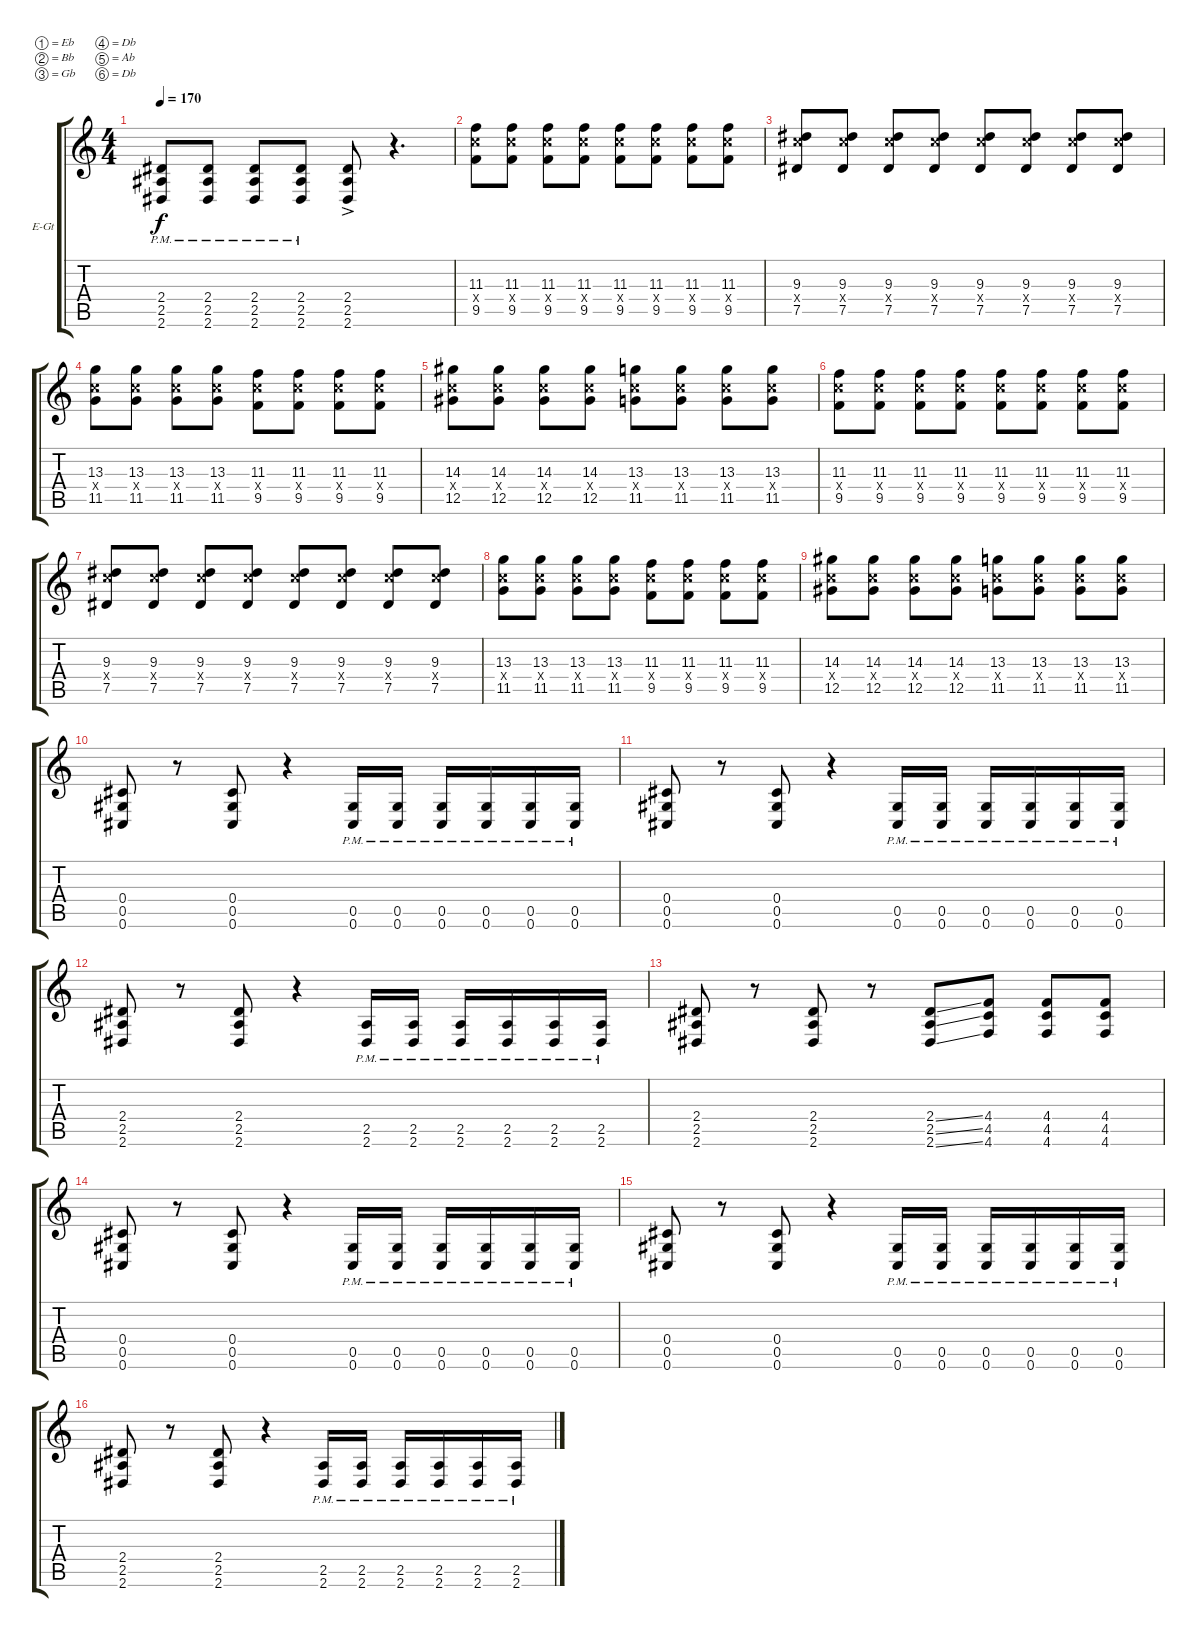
\defaultSystemsLayout 4
\bracketExtendMode groupsimilarinstruments
\firstSystemTrackNameOrientation horizontal
\otherSystemsTrackNameOrientation horizontal
\track ("Lead Guitar" "E-Gt") {instrument overdrivenguitar}
\staff {score tabs}
\tuning (Eb4 Bb3 Gb3 Db3 Ab2 Db2)
\ts (4 4)
\tempo 170
\clef g2
\scale
0.333333
\ks c
(2.4{pm} 2.5{pm} 2.6{pm}).8{dy f} (2.4{pm} 2.5{pm} 2.6{pm}).8 (2.4{pm} 2.5{pm} 2.6{pm}).8 (2.4{pm} 2.5{pm} 2.6{pm}).8 (2.4{ac} 2.5 2.6).8 r.4{d} |
\scale
0.333333 (11.3 11.4{x} 9.5).8 (11.3 11.4{x} 9.5).8 (11.3 11.4{x} 9.5).8 (11.3 11.4{x} 9.5).8 (11.3 11.4{x} 9.5).8 (11.3 11.4{x} 9.5).8 (11.3 11.4{x} 9.5).8 (11.3 11.4{x} 9.5).8 |
\scale
0.333333 (9.3 11.4{x} 7.5).8 (9.3 11.4{x} 7.5).8 (9.3 11.4{x} 7.5).8 (9.3 11.4{x} 7.5).8 (9.3 11.4{x} 7.5).8 (9.3 11.4{x} 7.5).8 (9.3 11.4{x} 7.5).8 (9.3 11.4{x} 7.5).8 |
\scale
0.333333 (13.3 11.4{x} 11.5).8 (13.3 11.4{x} 11.5).8 (13.3 11.4{x} 11.5).8 (13.3 11.4{x} 11.5).8 (11.3 11.4{x} 9.5).8 (11.3 11.4{x} 9.5).8 (11.3 11.4{x} 9.5).8 (11.3 11.4{x} 9.5).8 |
\scale
0.333333 (14.3 11.4{x} 12.5).8 (14.3 11.4{x} 12.5).8 (14.3 11.4{x} 12.5).8 (14.3 11.4{x} 12.5).8 (13.3 11.4{x} 11.5).8 (13.3 11.4{x} 11.5).8 (13.3 11.4{x} 11.5).8 (13.3 11.4{x} 11.5).8 |
\scale
0.333333 (11.3 11.4{x} 9.5).8 (11.3 11.4{x} 9.5).8 (11.3 11.4{x} 9.5).8 (11.3 11.4{x} 9.5).8 (11.3 11.4{x} 9.5).8 (11.3 11.4{x} 9.5).8 (11.3 11.4{x} 9.5).8 (11.3 11.4{x} 9.5).8 |
\scale
0.333333 (9.3 11.4{x} 7.5).8 (9.3 11.4{x} 7.5).8 (9.3 11.4{x} 7.5).8 (9.3 11.4{x} 7.5).8 (9.3 11.4{x} 7.5).8 (9.3 11.4{x} 7.5).8 (9.3 11.4{x} 7.5).8 (9.3 11.4{x} 7.5).8 |
\scale
0.333333 (13.3 11.4{x} 11.5).8 (13.3 11.4{x} 11.5).8 (13.3 11.4{x} 11.5).8 (13.3 11.4{x} 11.5).8 (11.3 11.4{x} 9.5).8 (11.3 11.4{x} 9.5).8 (11.3 11.4{x} 9.5).8 (11.3 11.4{x} 9.5).8 |
\scale
0.333333 (14.3 11.4{x} 12.5).8 (14.3 11.4{x} 12.5).8 (14.3 11.4{x} 12.5).8 (14.3 11.4{x} 12.5).8 (13.3 11.4{x} 11.5).8 (13.3 11.4{x} 11.5).8 (13.3 11.4{x} 11.5).8 (13.3 11.4{x} 11.5).8 |
\scale
0.333333 (0.4 0.5 0.6).8 r.8 (0.4 0.5 0.6).8 r.4 (0.6{pm} 0.5).16 (0.6{pm} 0.5).16 (0.6{pm} 0.5).16 (0.6{pm} 0.5).16 (0.6{pm} 0.5).16 (0.6{pm} 0.5).16 |
\scale
0.333333 (0.4 0.5 0.6).8 r.8 (0.4 0.5 0.6).8 r.4 (0.6{pm} 0.5).16 (0.6{pm} 0.5).16 (0.6{pm} 0.5).16 (0.6{pm} 0.5).16 (0.6{pm} 0.5).16 (0.6{pm} 0.5).16 |
\scale
0.333333 (2.4 2.5 2.6).8 r.8 (2.4 2.5 2.6).8 r.4 (2.6{pm} 2.5).16 (2.6{pm} 2.5).16 (2.6{pm} 2.5).16 (2.6{pm} 2.5).16 (2.6{pm} 2.5).16 (2.6{pm} 2.5).16 |
\scale
0.333333 (2.4 2.5 2.6).8 r.8 (2.4 2.5 2.6).8 r.8 (2.4{ss} 2.5{ss} 2.6{ss}).8 (4.4 4.5 4.6).8 (4.4 4.5 4.6).8 (4.4 4.5 4.6).8 |
\scale
0.333333 (0.4 0.5 0.6).8 r.8 (0.4 0.5 0.6).8 r.4 (0.6{pm} 0.5).16 (0.6{pm} 0.5).16 (0.6{pm} 0.5).16 (0.6{pm} 0.5).16 (0.6{pm} 0.5).16 (0.6{pm} 0.5).16 |
\scale
0.333333 (0.4 0.5 0.6).8 r.8 (0.4 0.5 0.6).8 r.4 (0.6{pm} 0.5).16 (0.6{pm} 0.5).16 (0.6{pm} 0.5).16 (0.6{pm} 0.5).16 (0.6{pm} 0.5).16 (0.6{pm} 0.5).16 |
\scale
0.333333 (2.4 2.5 2.6).8 r.8 (2.4 2.5 2.6).8 r.4 (2.6{pm} 2.5).16 (2.6{pm} 2.5).16 (2.6{pm} 2.5).16 (2.6{pm} 2.5).16 (2.6{pm} 2.5).16 (2.6{pm} 2.5).16
